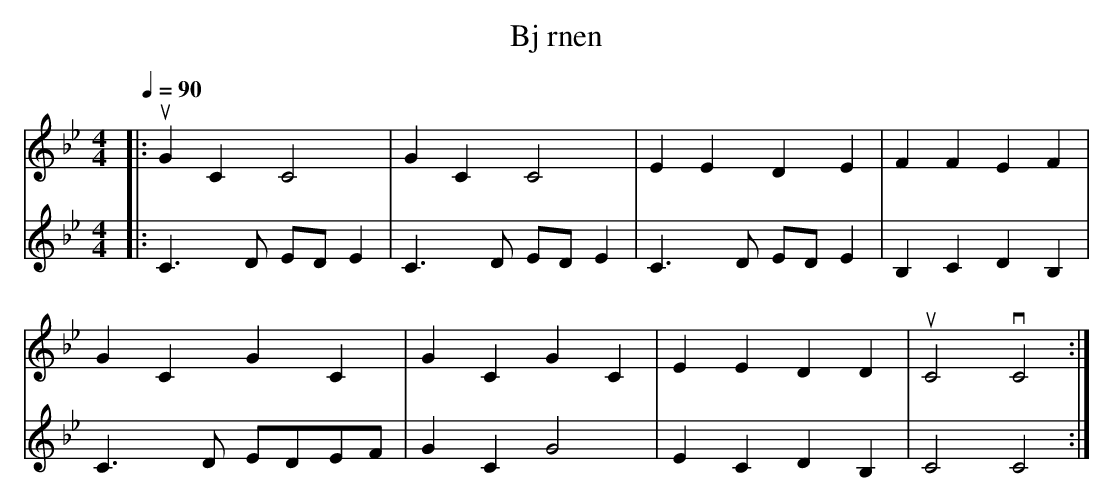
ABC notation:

X:1
T: Bj rnen
M: 4/4
L: 1/4
Q: 90
K: Bb
[V:1] [|: uGC C2 | GC C2 | EE DE | FF EF |
[V:2] [|: C3/2D/2 E/2D/2 E | C3/2D/2 E/2D/2 E | C3/2D/2 E/2D/2 E | B,C DB, |
[V:1] GC GC | GC GC | EE DD | uC2 vC2 :|]
[V:2] C3/2D/2 E/2D/2E/2F/2 | GC G2 | EC DB, | C2 C2 :|]
